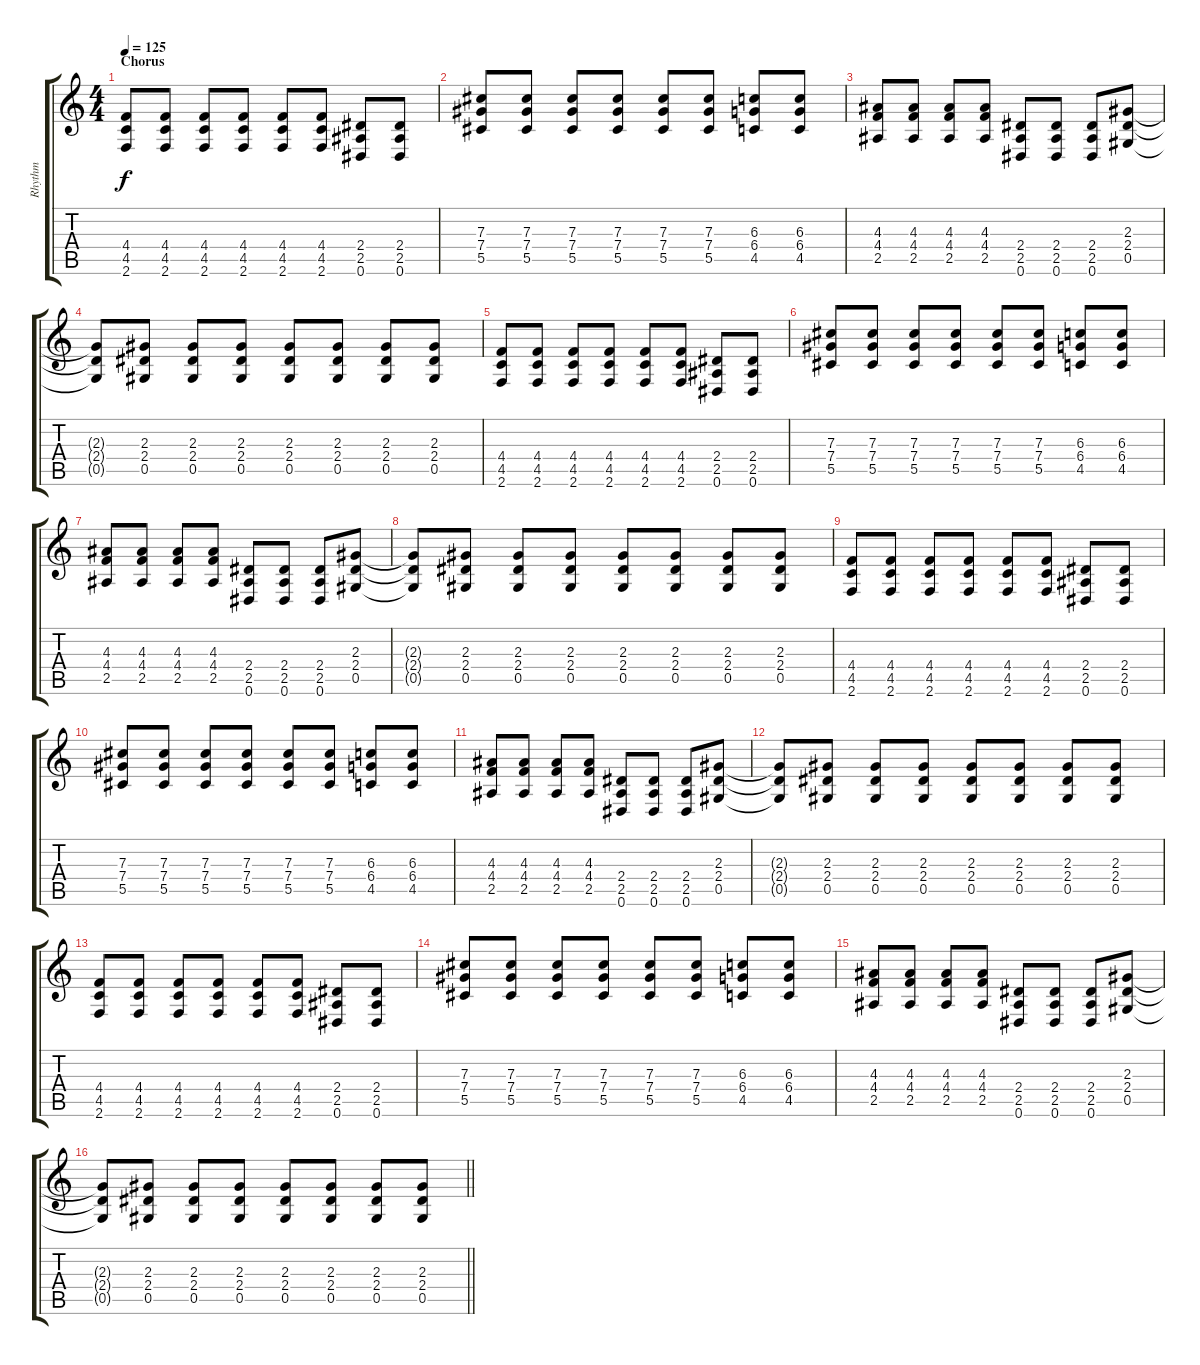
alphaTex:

\track ("Rhythm" "Rhythm") {instrument distortionguitar}
\staff {score tabs}
\tuning (Eb4 Bb3 Gb3 Db3 Ab2 Eb2) {hide}
\ts (4 4)
\section ("" "Chorus")
\tempo 125
\clef g2
\ks c
(4.4 4.5 2.6).8{dy f} (4.4 4.5 2.6).8 (4.4 4.5 2.6).8 (4.4 4.5 2.6).8 (4.4 4.5 2.6).8 (4.4 4.5 2.6).8 (2.4 2.5 0.6).8 (2.4 2.5 0.6).8 |
(7.3 7.4 5.5).8 (7.3 7.4 5.5).8 (7.3 7.4 5.5).8 (7.3 7.4 5.5).8 (7.3 7.4 5.5).8 (7.3 7.4 5.5).8 (6.3 6.4 4.5).8 (6.3 6.4 4.5).8 |
(4.3 4.4 2.5).8 (4.3 4.4 2.5).8 (4.3 4.4 2.5).8 (4.3 4.4 2.5).8 (2.4 2.5 0.6).8 (2.4 2.5 0.6).8 (2.4 2.5 0.6).8 (2.3 2.4 0.5).8 |
(2.3{t} 2.4{t} 0.5{t}).8 (2.3 2.4 0.5).8 (2.3 2.4 0.5).8 (2.3 2.4 0.5).8 (2.3 2.4 0.5).8 (2.3 2.4 0.5).8 (2.3 2.4 0.5).8 (2.3 2.4 0.5).8 |
(4.4 4.5 2.6).8 (4.4 4.5 2.6).8 (4.4 4.5 2.6).8 (4.4 4.5 2.6).8 (4.4 4.5 2.6).8 (4.4 4.5 2.6).8 (2.4 2.5 0.6).8 (2.4 2.5 0.6).8 |
(7.3 7.4 5.5).8 (7.3 7.4 5.5).8 (7.3 7.4 5.5).8 (7.3 7.4 5.5).8 (7.3 7.4 5.5).8 (7.3 7.4 5.5).8 (6.3 6.4 4.5).8 (6.3 6.4 4.5).8 |
(4.3 4.4 2.5).8 (4.3 4.4 2.5).8 (4.3 4.4 2.5).8 (4.3 4.4 2.5).8 (2.4 2.5 0.6).8 (2.4 2.5 0.6).8 (2.4 2.5 0.6).8 (2.3 2.4 0.5).8 |
(2.3{t} 2.4{t} 0.5{t}).8 (2.3 2.4 0.5).8 (2.3 2.4 0.5).8 (2.3 2.4 0.5).8 (2.3 2.4 0.5).8 (2.3 2.4 0.5).8 (2.3 2.4 0.5).8 (2.3 2.4 0.5).8 |
(4.4 4.5 2.6).8 (4.4 4.5 2.6).8 (4.4 4.5 2.6).8 (4.4 4.5 2.6).8 (4.4 4.5 2.6).8 (4.4 4.5 2.6).8 (2.4 2.5 0.6).8 (2.4 2.5 0.6).8 |
(7.3 7.4 5.5).8 (7.3 7.4 5.5).8 (7.3 7.4 5.5).8 (7.3 7.4 5.5).8 (7.3 7.4 5.5).8 (7.3 7.4 5.5).8 (6.3 6.4 4.5).8 (6.3 6.4 4.5).8 |
(4.3 4.4 2.5).8 (4.3 4.4 2.5).8 (4.3 4.4 2.5).8 (4.3 4.4 2.5).8 (2.4 2.5 0.6).8 (2.4 2.5 0.6).8 (2.4 2.5 0.6).8 (2.3 2.4 0.5).8 |
(2.3{t} 2.4{t} 0.5{t}).8 (2.3 2.4 0.5).8 (2.3 2.4 0.5).8 (2.3 2.4 0.5).8 (2.3 2.4 0.5).8 (2.3 2.4 0.5).8 (2.3 2.4 0.5).8 (2.3 2.4 0.5).8 |
(4.4 4.5 2.6).8 (4.4 4.5 2.6).8 (4.4 4.5 2.6).8 (4.4 4.5 2.6).8 (4.4 4.5 2.6).8 (4.4 4.5 2.6).8 (2.4 2.5 0.6).8 (2.4 2.5 0.6).8 |
(7.3 7.4 5.5).8 (7.3 7.4 5.5).8 (7.3 7.4 5.5).8 (7.3 7.4 5.5).8 (7.3 7.4 5.5).8 (7.3 7.4 5.5).8 (6.3 6.4 4.5).8 (6.3 6.4 4.5).8 |
(4.3 4.4 2.5).8 (4.3 4.4 2.5).8 (4.3 4.4 2.5).8 (4.3 4.4 2.5).8 (2.4 2.5 0.6).8 (2.4 2.5 0.6).8 (2.4 2.5 0.6).8 (2.3 2.4 0.5).8 |
\barLineRight lightlight
(2.3{t} 2.4{t} 0.5{t}).8 (2.3 2.4 0.5).8 (2.3 2.4 0.5).8 (2.3 2.4 0.5).8 (2.3 2.4 0.5).8 (2.3 2.4 0.5).8 (2.3 2.4 0.5).8 (2.3 2.4 0.5).8
